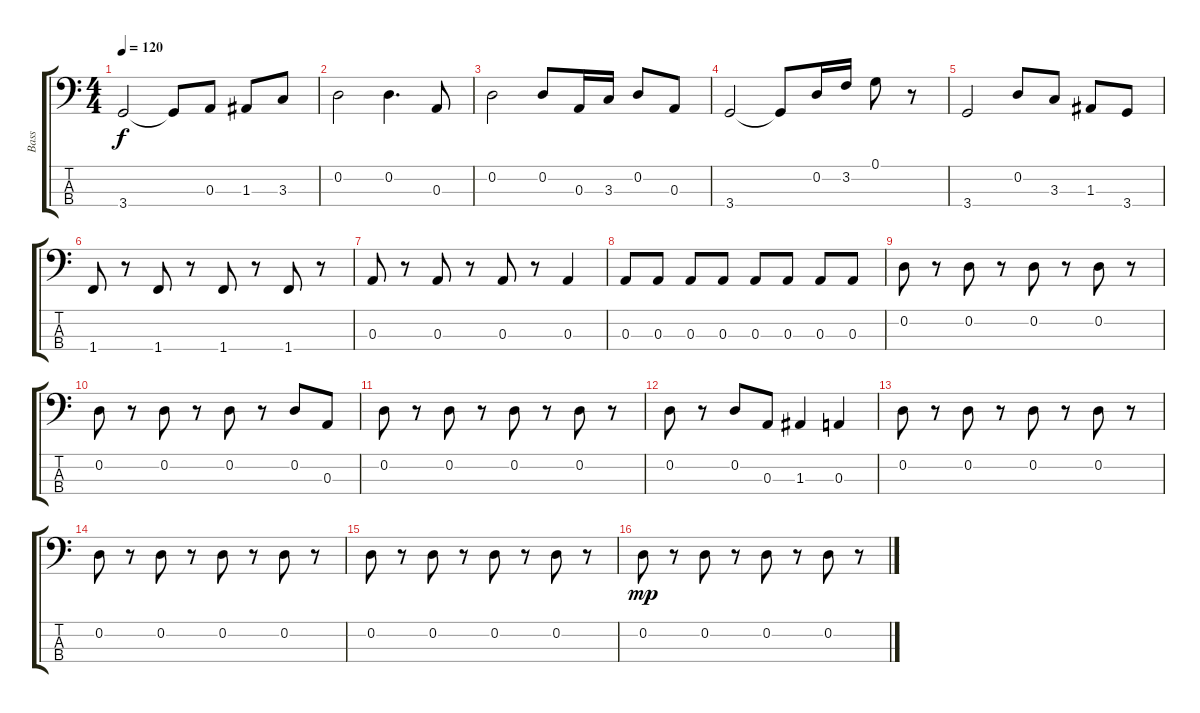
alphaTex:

\track ("Bass" "Bass") {instrument electricbassfinger}
\staff {score tabs}
\tuning (G2 D2 A1 E1) {hide}
\ts (4 4)
\tempo 120
\clef f4
\ks c
3.4.2{dy f} 3.4{t}.8 0.3.8 1.3.8 3.3.8 |
0.2.2 0.2.4{d} 0.3.8 |
0.2.2 0.2.8 0.3.16 3.3.16 0.2.8 0.3.8 |
3.4.2 3.4{t}.8 0.2.16 3.2.16 0.1.8 r.8 |
3.4.2 0.2.8 3.3.8 1.3.8 3.4.8 |
1.4.8 r.8 1.4.8 r.8 1.4.8 r.8 1.4.8 r.8 |
0.3.8 r.8 0.3.8 r.8 0.3.8 r.8 0.3.4 |
0.3.8 0.3.8 0.3.8 0.3.8 0.3.8 0.3.8 0.3.8 0.3.8 |
0.2.8 r.8 0.2.8 r.8 0.2.8 r.8 0.2.8 r.8 |
0.2.8 r.8 0.2.8 r.8 0.2.8 r.8 0.2.8 0.3.8 |
0.2.8 r.8 0.2.8 r.8 0.2.8 r.8 0.2.8 r.8 |
0.2.8 r.8 0.2.8 0.3.8 1.3.4 0.3.4 |
0.2.8 r.8 0.2.8 r.8 0.2.8 r.8 0.2.8 r.8 |
0.2.8 r.8 0.2.8 r.8 0.2.8 r.8 0.2.8 r.8 |
0.2.8 r.8 0.2.8 r.8 0.2.8 r.8 0.2.8 r.8 |
0.2.8{dy mp} r.8 0.2.8 r.8 0.2.8 r.8 0.2.8 r.8
